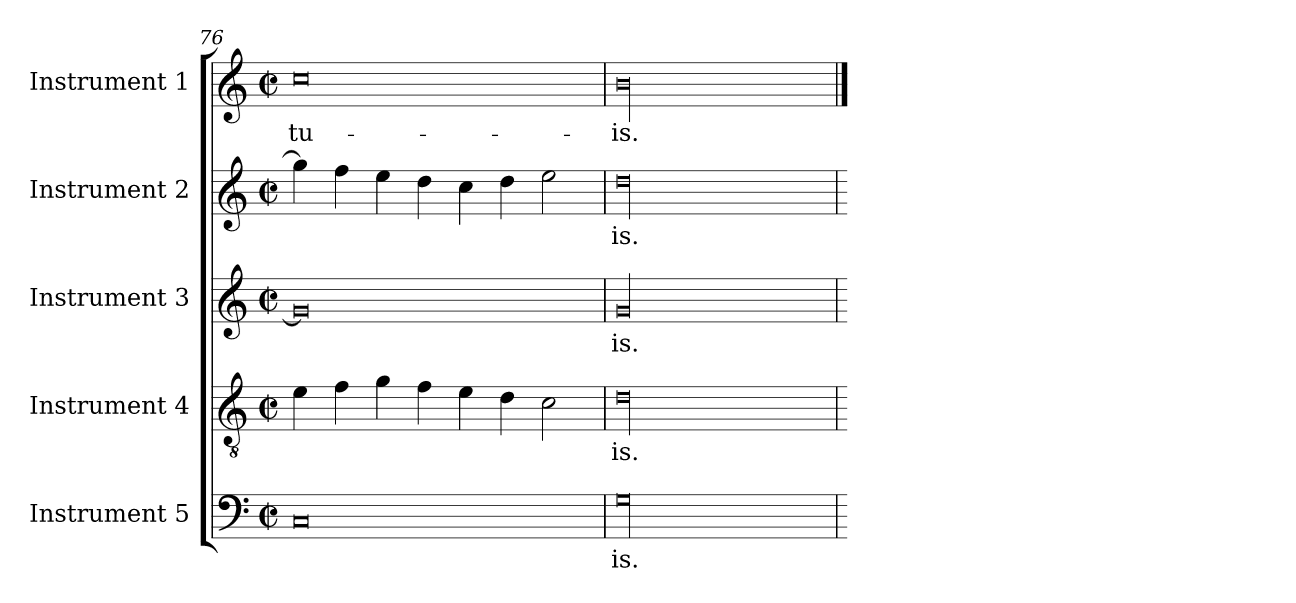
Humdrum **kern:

**kern	**text	**kern	**text	**kern	**text	**kern	**text	**kern	**text
*part5	*part5	*part4	*part4	*part3	*part3	*part2	*part2	*part1	*part1
*staff5	*staff5	*staff4	*staff4	*staff3	*staff3	*staff2	*staff2	*staff1	*staff1
*I"Instrument 5	*	*I"Instrument 4	*	*I"Instrument 3	*	*I"Instrument 2	*	*I"Instrument 1	*
*clefF4	*	*clefGv2	*	*clefG2	*	*clefG2	*	*clefG2	*
*M2/2	*	*M2/2	*	*M2/2	*	*M2/2	*	*M2/2	*
*met(c|)	*	*met(c|)	*	*met(c|)	*	*met(c|)	*	*met(c|)	*
=76	=76	=76	=76	=76	=76	=76	=76	=76	=76
!	!	!	!	!	!	!	!	!	!LO:LY:b:cj
0C	.	4e\	.	0g]	.	4gg\]	.	0cc	tu-
.	.	4f\	.	.	.	4ff\	.	.	.
.	.	4g\	.	.	.	4ee\	.	.	.
.	.	4f\	.	.	.	4dd\	.	.	.
.	.	4e\	.	.	.	4cc\	.	.	.
.	.	4d\	.	.	.	4dd\	.	.	.
.	.	2c\	.	.	.	2ee\	.	.	.
=77	=77	=77	=77	=77	=77	=77	=77	=77	=77
!	!LO:LY:b:cj	!	!LO:LY:b:cj	!	!LO:LY:b:cj	!	!LO:LY:b:cj	!	!LO:LY:b:cj
00G\	-is.	00d\	-is.	00g/	-is.	00dd\	-is.	00b\	-is.
=	==	=	==	=	==	=	==	==	==
*-	*-	*-	*-	*-	*-	*-	*-	*-	*-
